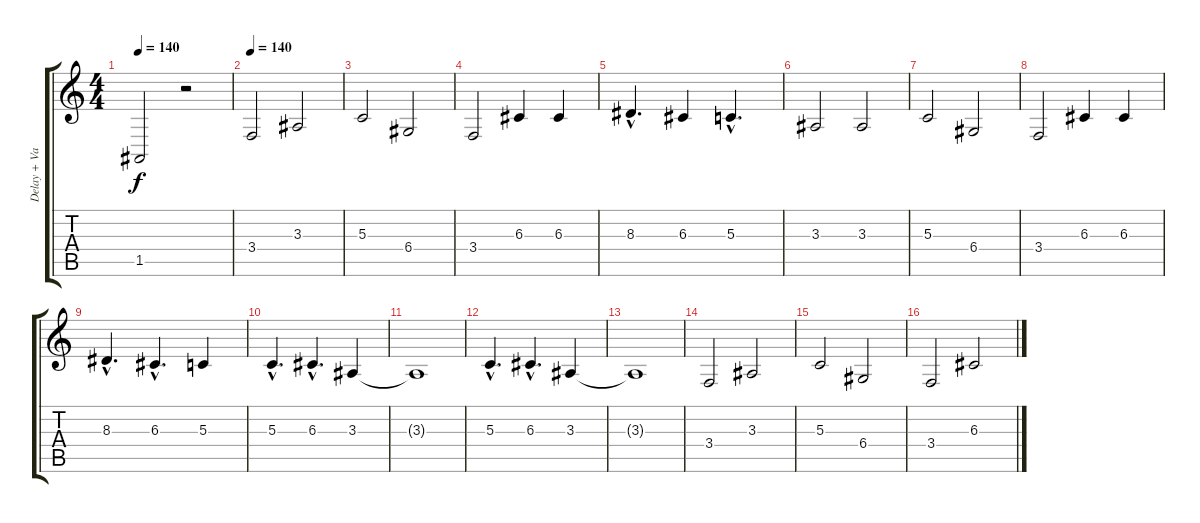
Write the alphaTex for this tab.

\track ("Delay + Various" "Delay + Va") {instrument pad8sweep}
\staff {score tabs}
\tuning (E4 B3 G3 D3 A2 E2) {hide}
\ts (4 4)
\tempo 140
\clef g2
\ks c
1.5{t}.2{dy f} r.2 |
\section ("" "")
\tempo 140
3.4.2 3.3.2 |
5.3.2 6.4.2 |
3.4.2 6.3.4 6.3.4 |
8.3{hac}.4{d} 6.3.4 5.3{hac}.4{d} |
3.3.2 3.3.2 |
5.3.2 6.4.2 |
3.4.2 6.3.4 6.3.4 |
8.3{hac}.4{d} 6.3{hac}.4{d} 5.3.4 |
5.3{hac}.4{d} 6.3{hac}.4{d} 3.3.4 |
3.3{t}.1 |
5.3{hac}.4{d} 6.3{hac}.4{d} 3.3.4 |
3.3{t}.1 |
3.4.2 3.3.2 |
5.3.2 6.4.2 |
3.4.2 6.3.2
